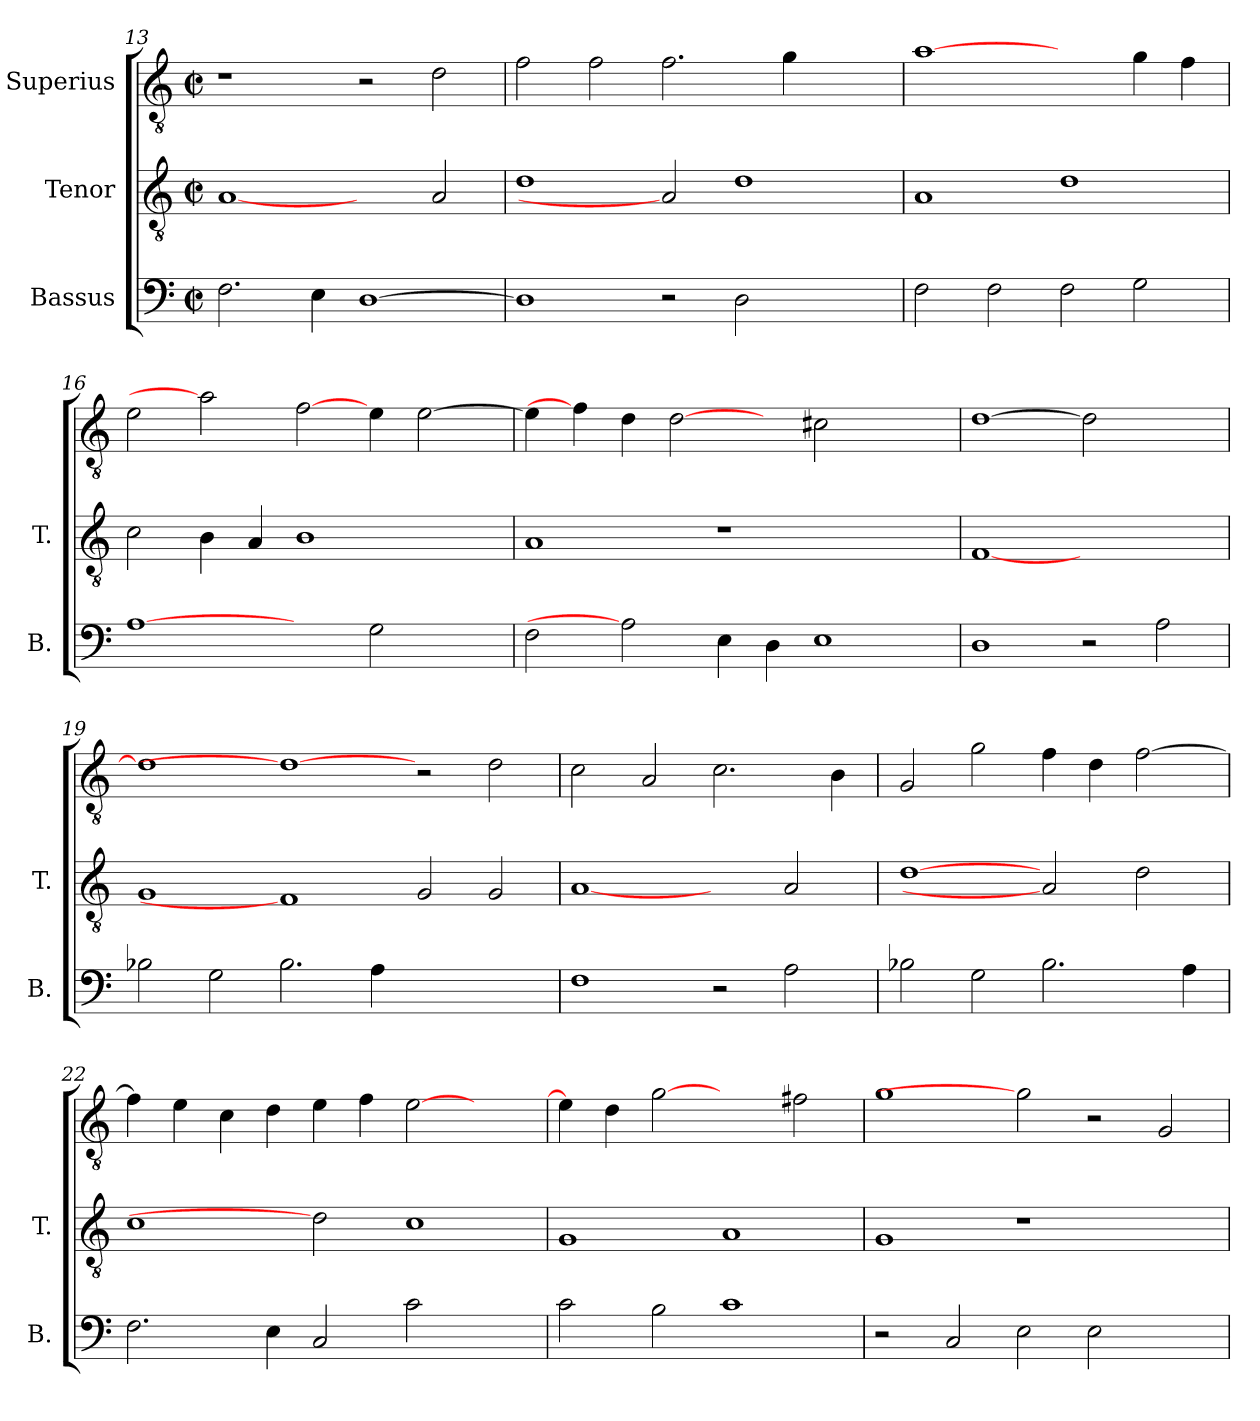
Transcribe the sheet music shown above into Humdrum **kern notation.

**kern	**kern	**kern
*part3	*part2	*part1
*staff3	*staff2	*staff1
*I"Bassus	*I"Tenor	*I"Superius
*I'B.	*I'T.	*
*clefF4	*clefGv2	*clefGv2
*	*ITrd7c12	*ITrd7c12
*k[]	*k[]	*k[]
*C:	*C:	*C:
*M2/2	*M2/2	*M2/2
*met(c|)	*met(c|)	*met(c|)
=13	=13	=13
2.Fi\	[1AAi	1r
4Ei\	.	.
[>1Di	2ryy	2r
.	2AAi/	2Di\
=14	=14	=14
1Di]	1Di	2Fi\
.	.	2Fi\
2r	2AAi]	2.Fi\
2Di\	1Di	.
.	.	4Gi\
2ryy	.	2ryy
!!LO:PB:g=z
=15	=15	=15
2Fi\	1AAi	[1Ai
2Fi\	.	.
2Fi\	1Di	2ryy
2Gi\	.	4Gi\
.	.	4Fi\
=16	=16	=16
[1Ai	2Ci\	2Ei\
.	4BBi\	2Ai]
.	4AAi/	.
2ryy	1BBi	[2Fi\
2Gi\	.	4Ei\
.	.	[>2Ei\
4ryy	4ryy	.
=17	=17	=17
2Fi\	1AAi	4Ei\]
.	.	4Fi\]
2Ai]	.	4Di\
.	.	[2Di
4Ei\	1r	.
4Di\	.	4ryy
1Ei	.	2C#Xi\
.	2ryy	2ryy
=18	=18	=18
1Di	[1FFi	[>1Di
2r	1ryy	2Di]
2Ai\	.	2ryy
=19	=19	=19
2B-Xi\	1GGi	1Di]
2Gi\	.	.
2.B-i\	1FFi]	1Di_
4Ai\	.	.
1ryy	2GGi/	2r
.	2GGi/	2Di\
!!LO:LB:g=z
=20	=20	=20
1Fi	[1AAi	2Ci\
.	.	2AAi/
2r	2ryy	2.Ci\
2Ai\	2AAi/	.
.	.	4BBi\
=21	=21	=21
2B-Xi\	[1Di	2GGi/
2Gi\	.	2Gi\
2.B-i\	2AAi]	4Fi\
.	.	4Di\
.	2Di\	[>2Fi\
4Ai\	.	.
=22	=22	=22
2.Fi\	1Ci	4Fi\]
.	.	4Ei\
.	.	4Ci\
4Ei\	.	4Di\
2Ci/	2Di]	4Ei\
.	.	4Fi\
2ci\	1Ci	[>2Ei\
2ryy	.	2ryy
=23	=23	=23
2ci\	1GGi	4Ei\]
.	.	4Di\
2Bi\	.	[2Gi
1ci	1AAi	2ryy
.	.	2F#Xi\
=24	=24	=24
2r	1GGi	1Gi
2Ci/	.	.
2Ei\	1r	2Gi]
2Ei\	.	2r
2ryy	2ryy	2GGi/
=	=	=
*-	*-	*-
